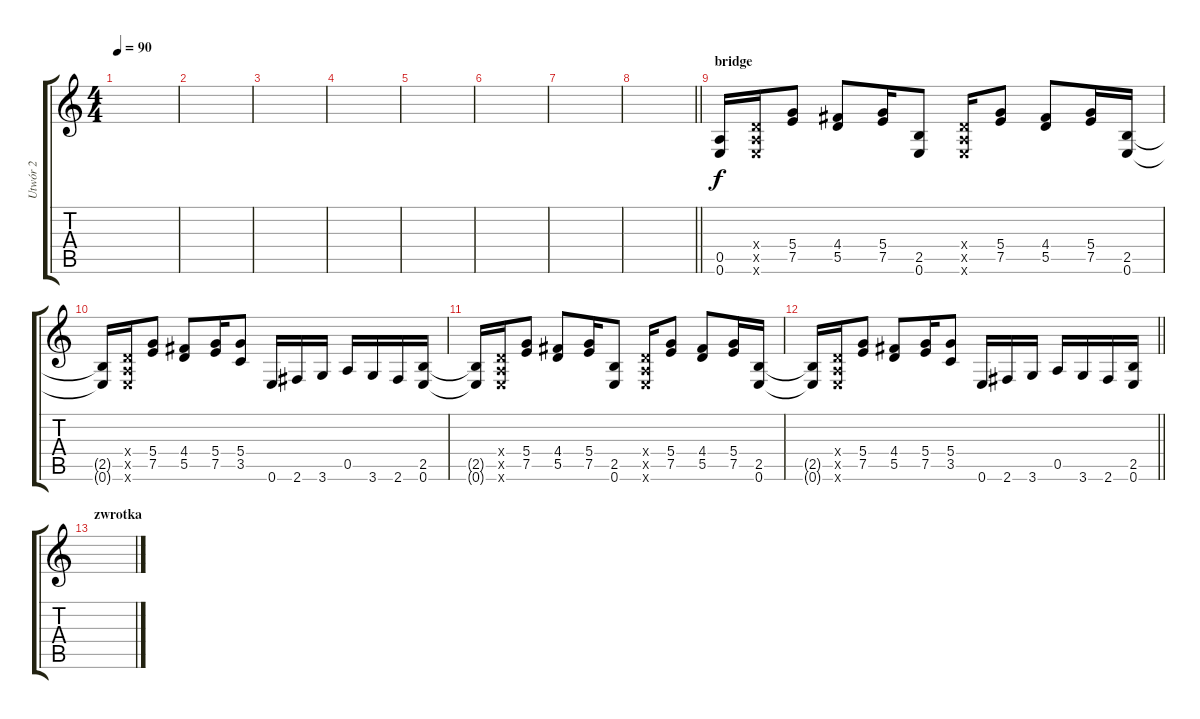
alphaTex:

\track ("Utwór 2" "Utwór 2") {instrument distortionguitar}
\staff {score tabs}
\tuning (E4 B3 G3 D3 A2 E2) {hide}
\ts (4 4)
\tempo 90
\clef g2
\ks c
|
|
|
|
|
|
|
\barLineRight lightlight
|
\section ("" "bridge")
(0.5 0.6).16 (0.4{x} 0.5{x} 0.6{x}).16 (5.4 7.5).8 (4.4 5.5).8 (5.4 7.5).16 (2.5 0.6).8 (0.4{x} 0.5{x} 0.6{x}).16 (5.4 7.5).8 (4.4 5.5).8 (5.4 7.5).16 (2.5 0.6).16 |
(2.5{t} 0.6{t}).16 (0.4{x} 0.5{x} 0.6{x}).16 (5.4 7.5).8 (4.4 5.5).8 (5.4 7.5).16 (5.4 3.5).8 0.6.16 2.6.16 3.6.16 0.5.16 3.6.16 2.6.16 (2.5 0.6).16 |
(2.5{t} 0.6{t}).16 (0.4{x} 0.5{x} 0.6{x}).16 (5.4 7.5).8 (4.4 5.5).8 (5.4 7.5).16 (2.5 0.6).8 (0.4{x} 0.5{x} 0.6{x}).16 (5.4 7.5).8 (4.4 5.5).8 (5.4 7.5).16 (2.5 0.6).16 |
\barLineRight lightlight
(2.5{t} 0.6{t}).16 (0.4{x} 0.5{x} 0.6{x}).16 (5.4 7.5).8 (4.4 5.5).8 (5.4 7.5).16 (5.4 3.5).8 0.6.16 2.6.16 3.6.16 0.5.16 3.6.16 2.6.16 (2.5 0.6).16 |
\section ("" "zwrotka")
